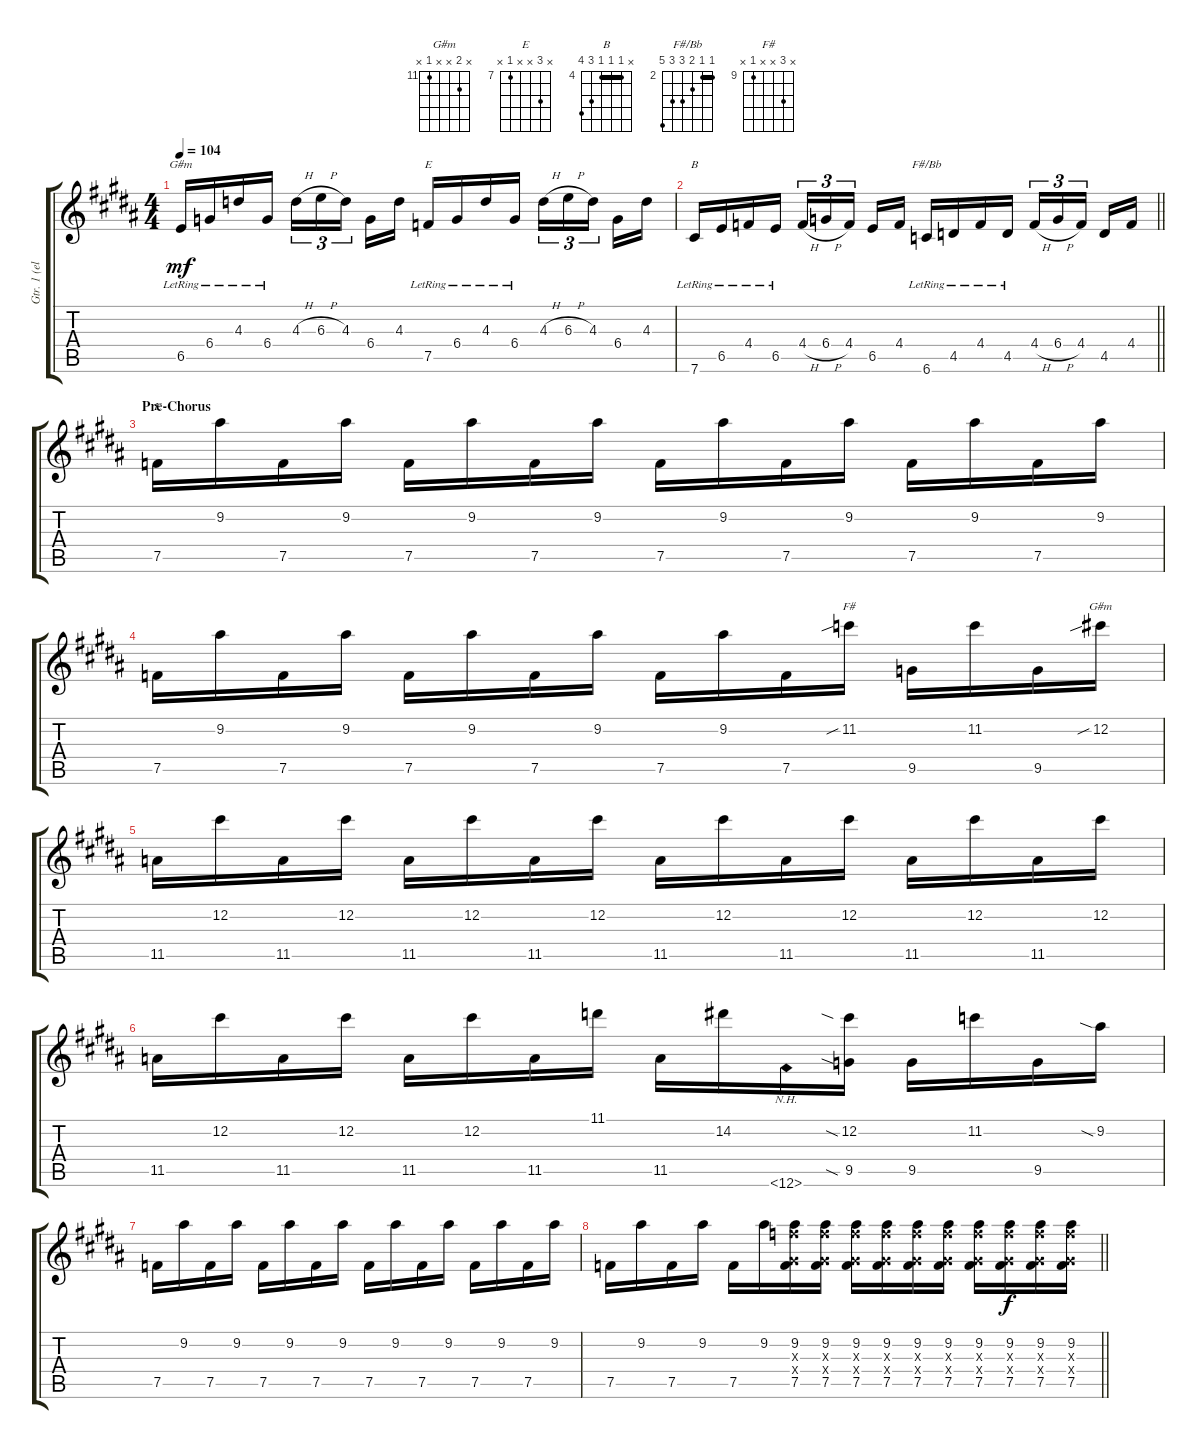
\track ("Gtr. 1 (elec.)" "Gtr. 1 (el") {instrument electricguitarclean}
\staff {score tabs}
\tuning (Eb4 Db4 Bb3 Db3 Bb2 Gb2) {hide}
\chord ("G#m" 4 4 4 6 6 4) {firstfret 4 barre 4}
\chord ("E" 4 5 4 6 7 x) {firstfret 4 barre 4}
\chord ("B" x 4 4 4 6 7) {firstfret 4 barre 4}
\chord ("F#/Bb" 2 2 3 4 4 6) {firstfret 2 barre 2}
\chord ("E" x 9 x x 7 x) {firstfret 7}
\chord ("F#" x 11 x x 9 x) {firstfret 9}
\chord ("G#m" x 12 x x 11 x) {firstfret 11}
\ts (4 4)
\tempo 104
\clef g2
\ks b
6.5{lr}.16{ch "G#m" dy mf} 6.4{lr}.16 4.3{lr}.16 6.4{lr}.16 4.3{h}.16{tu (3 2)} 6.3{h}.16{tu (3 2)} 4.3.16{tu (3 2) beam splitsecondary} 6.4.16 4.3.16 7.5{lr}.16{ch "E"} 6.4{lr}.16 4.3{lr}.16 6.4{lr}.16 4.3{h}.16{tu (3 2)} 6.3{h}.16{tu (3 2)} 4.3.16{tu (3 2) beam splitsecondary} 6.4.16 4.3.16 |
\barLineRight lightlight
7.6{lr}.16{ch "B"} 6.5{lr}.16 4.4{lr}.16 6.5{lr}.16 4.4{h}.16{tu (3 2)} 6.4{h}.16{tu (3 2)} 4.4.16{tu (3 2) beam splitsecondary} 6.5.16 4.4.16 6.6{lr}.16{ch "F#/Bb"} 4.5{lr}.16 4.4{lr}.16 4.5{lr}.16 4.4{h}.16{tu (3 2)} 6.4{h}.16{tu (3 2)} 4.4.16{tu (3 2) beam splitsecondary} 4.5.16 4.4.16 |
\section ("" "Pre-Chorus")
7.5.16{ch "E"} 9.2.16 7.5.16 9.2.16 7.5.16 9.2.16 7.5.16 9.2.16 7.5.16 9.2.16 7.5.16 9.2.16 7.5.16 9.2.16 7.5.16 9.2.16 |
7.5.16 9.2.16 7.5.16 9.2.16 7.5.16 9.2.16 7.5.16 9.2.16 7.5.16 9.2.16 7.5.16 11.2{sib}.16{ch "F#"} 9.5.16 11.2.16 9.5.16 12.2{sib}.16{ch "G#m"} |
11.5.16 12.2.16 11.5.16 12.2.16 11.5.16 12.2.16 11.5.16 12.2.16 11.5.16 12.2.16 11.5.16 12.2.16 11.5.16 12.2.16 11.5.16 12.2.16 |
11.5.16 12.2.16 11.5.16 12.2.16 11.5.16 12.2.16 11.5.16 11.1.16 11.5.16 14.2.16 12.6{nh}.16 (12.2{sia} 9.5{sia}).16 9.5.16 11.2.16 9.5.16 9.2{sia}.16 |
7.5.16 9.2.16 7.5.16 9.2.16 7.5.16 9.2.16 7.5.16 9.2.16 7.5.16 9.2.16 7.5.16 9.2.16 7.5.16 9.2.16 7.5.16 9.2.16 |
\barLineRight lightlight
7.5.16 9.2.16 7.5.16 9.2.16 7.5.16 9.2.16 (9.2 7.3{x} 7.4{x} 7.5).16 (9.2 7.3{x} 7.4{x} 7.5).16 (9.2 7.3{x} 7.4{x} 7.5).16 (9.2 7.3{x} 7.4{x} 7.5).16 (9.2 7.3{x} 7.4{x} 7.5).16 (9.2 7.3{x} 7.4{x} 7.5).16 (9.2 7.3{x} 7.4{x} 7.5).16 (9.2 7.3{x} 7.4{x} 7.5).16{dy f} (9.2 7.3{x} 7.4{x} 7.5).16 (9.2 7.3{x} 7.4{x} 7.5).16
